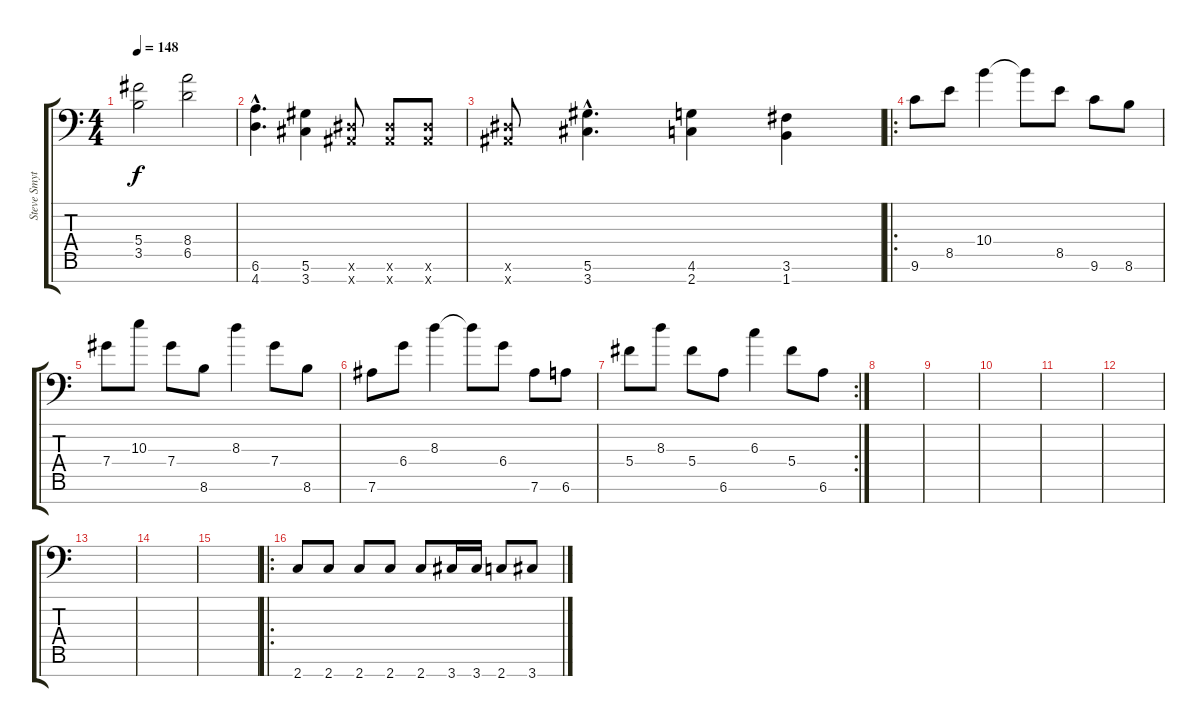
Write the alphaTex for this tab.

\track ("Steve Smyth" "Steve Smyt") {instrument distortionguitar}
\staff {score tabs}
\tuning (Eb4 Bb3 Gb3 Db3 Ab2 Eb2 Bb1) {hide}
\ts (4 4)
\tempo 148
\clef f4
\ks c
(5.4 3.5).2{dy f} (8.4 6.5).2 |
(6.6{hac} 4.7{hac}).4{d} (5.6 3.7).4 (0.6{x} 0.7{x}).8 (0.6{x} 0.7{x}).8 (0.6{x} 0.7{x}).8 |
(0.6{x} 0.7{x}).8 (5.6{hac} 3.7{hac}).4{d} (4.6 2.7).4 (3.6 1.7).4 |
\ro
9.6.8 8.5.8 10.4.4 10.4{t}.8 8.5.8 9.6.8 8.6.8 |
7.4.8 10.3.8 7.4.8 8.6.8 8.3.4 7.4.8 8.6.8 |
7.6.8 6.4.8 8.3.4 8.3{t}.8 6.4.8 7.6.8 6.6.8 |
\rc 2
5.4.8 8.3.8 5.4.8 6.6.8 6.3.4 5.4.8 6.6.8 |
|
|
|
|
|
|
|
|
\ro
2.7.8 2.7.8 2.7.8 2.7.8 2.7.8 3.7.16 3.7.16 2.7.8 3.7.8
